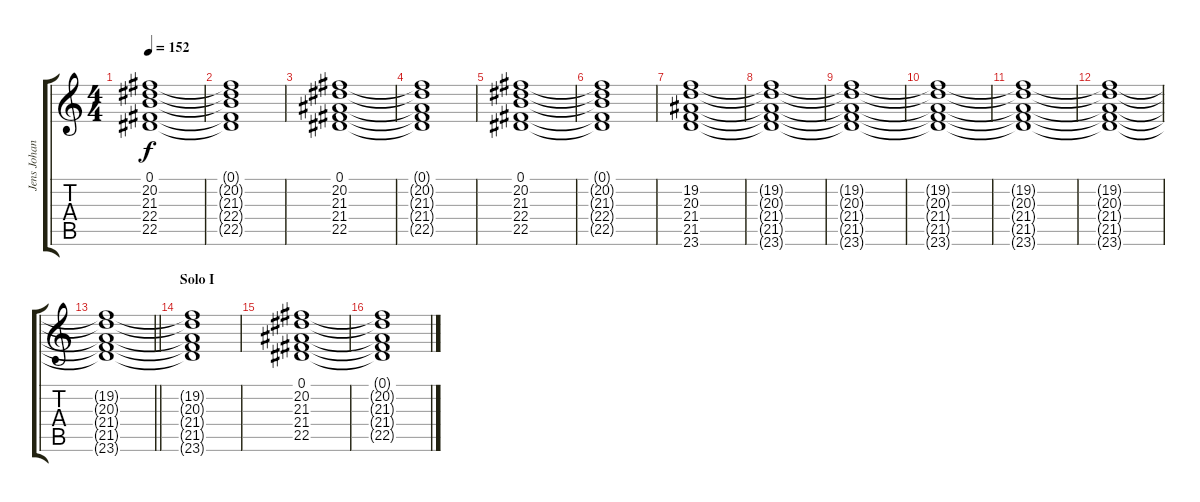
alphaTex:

\track ("Jens Johansson (Keyboards)" "Jens Johan") {instrument synthstrings1}
\staff {score tabs}
\tuning (Eb4 Bb3 Gb3 Db3 Ab2 Eb2) {hide}
\ts (4 4)
\tempo 152
\clef g2
\ks c
(0.1 20.2 21.3 22.4 22.5).1{dy f} |
(0.1{t} 20.2{t} 21.3{t} 22.4{t} 22.5{t}).1 |
(0.1 20.2 21.3 21.4 22.5).1 |
(0.1{t} 20.2{t} 21.3{t} 21.4{t} 22.5{t}).1 |
(0.1 20.2 21.3 22.4 22.5).1 |
(0.1{t} 20.2{t} 21.3{t} 22.4{t} 22.5{t}).1 |
(19.2 20.3 21.4 21.5 23.6).1 |
(19.2{t} 20.3{t} 21.4{t} 21.5{t} 23.6{t}).1 |
(19.2{t} 20.3{t} 21.4{t} 21.5{t} 23.6{t}).1 |
(19.2{t} 20.3{t} 21.4{t} 21.5{t} 23.6{t}).1 |
(19.2{t} 20.3{t} 21.4{t} 21.5{t} 23.6{t}).1 |
(19.2{t} 20.3{t} 21.4{t} 21.5{t} 23.6{t}).1 |
\barLineRight lightlight
(19.2{t} 20.3{t} 21.4{t} 21.5{t} 23.6{t}).1 |
\section ("" "Solo I")
(19.2{t} 20.3{t} 21.4{t} 21.5{t} 23.6{t}).1 |
(0.1 20.2 21.3 21.4 22.5).1 |
(0.1{t} 20.2{t} 21.3{t} 21.4{t} 22.5{t}).1
